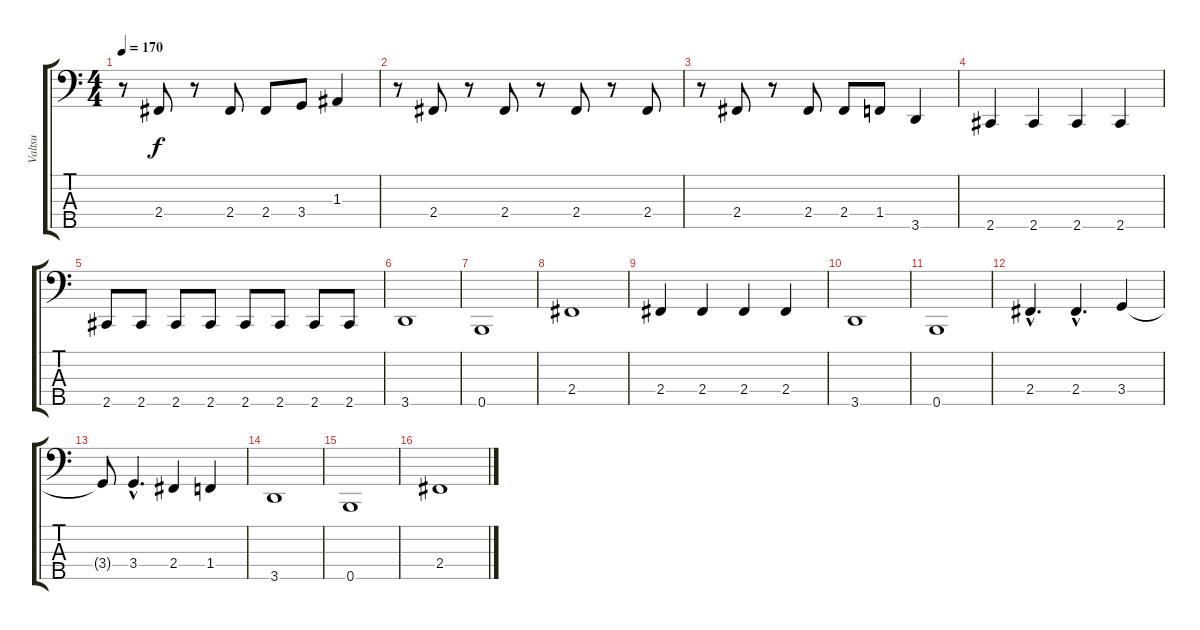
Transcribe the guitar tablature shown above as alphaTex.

\track ("Valtsu" "Valtsu") {instrument electricbasspick}
\staff {score tabs}
\tuning (G2 D2 A1 E1 B0) {hide}
\ts (4 4)
\tempo 170
\clef f4
\ks c
r.8{dy f} 2.4.8 r.8 2.4.8 2.4.8 3.4.8 1.3.4 |
r.8 2.4.8 r.8 2.4.8 r.8 2.4.8 r.8 2.4.8 |
r.8 2.4.8 r.8 2.4.8 2.4.8 1.4.8 3.5.4 |
2.5.4 2.5.4 2.5.4 2.5.4 |
2.5.8 2.5.8 2.5.8 2.5.8 2.5.8 2.5.8 2.5.8 2.5.8 |
3.5.1 |
0.5.1 |
2.4.1 |
2.4.4 2.4.4 2.4.4 2.4.4 |
3.5.1 |
0.5.1 |
2.4{hac}.4{d} 2.4{hac}.4{d} 3.4.4 |
3.4{t}.8 3.4{hac}.4{d} 2.4.4 1.4.4 |
3.5.1 |
0.5.1 |
2.4.1
